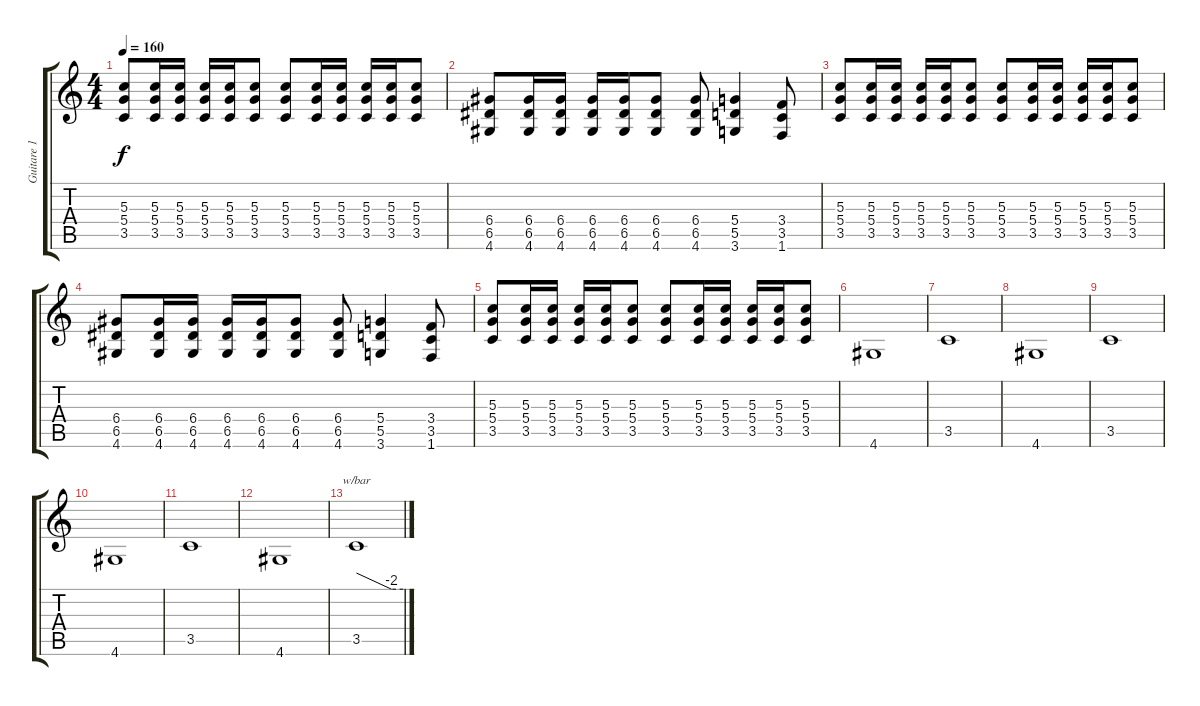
\track ("Guitare 1" "Guitare 1") {instrument electricguitarmuted}
\staff {score tabs}
\tuning (E4 B3 G3 D3 A2 E2) {hide}
\ts (4 4)
\tempo 160
\clef g2
\ks c
(5.3 5.4 3.5).8{dy f} (5.3 5.4 3.5).16 (5.3 5.4 3.5).16 (5.3 5.4 3.5).16 (5.3 5.4 3.5).16 (5.3 5.4 3.5).8 (5.3 5.4 3.5).8 (5.3 5.4 3.5).16 (5.3 5.4 3.5).16 (5.3 5.4 3.5).16 (5.3 5.4 3.5).16 (5.3 5.4 3.5).8 |
(6.4 6.5 4.6).8 (6.4 6.5 4.6).16 (6.4 6.5 4.6).16 (6.4 6.5 4.6).16 (6.4 6.5 4.6).16 (6.4 6.5 4.6).8 (6.4 6.5 4.6).8 (5.4 5.5 3.6).4 (3.4 3.5 1.6).8 |
(5.3 5.4 3.5).8 (5.3 5.4 3.5).16 (5.3 5.4 3.5).16 (5.3 5.4 3.5).16 (5.3 5.4 3.5).16 (5.3 5.4 3.5).8 (5.3 5.4 3.5).8 (5.3 5.4 3.5).16 (5.3 5.4 3.5).16 (5.3 5.4 3.5).16 (5.3 5.4 3.5).16 (5.3 5.4 3.5).8 |
(6.4 6.5 4.6).8 (6.4 6.5 4.6).16 (6.4 6.5 4.6).16 (6.4 6.5 4.6).16 (6.4 6.5 4.6).16 (6.4 6.5 4.6).8 (6.4 6.5 4.6).8 (5.4 5.5 3.6).4 (3.4 3.5 1.6).8 |
(5.3 5.4 3.5).8 (5.3 5.4 3.5).16 (5.3 5.4 3.5).16 (5.3 5.4 3.5).16 (5.3 5.4 3.5).16 (5.3 5.4 3.5).8 (5.3 5.4 3.5).8 (5.3 5.4 3.5).16 (5.3 5.4 3.5).16 (5.3 5.4 3.5).16 (5.3 5.4 3.5).16 (5.3 5.4 3.5).8 |
4.6.1{volume 16} |
3.5.1 |
4.6.1 |
3.5.1 |
4.6.1 |
3.5.1 |
4.6.1 |
3.5.1{tbe (custom default 0 0 45 -8 60 -8)}
